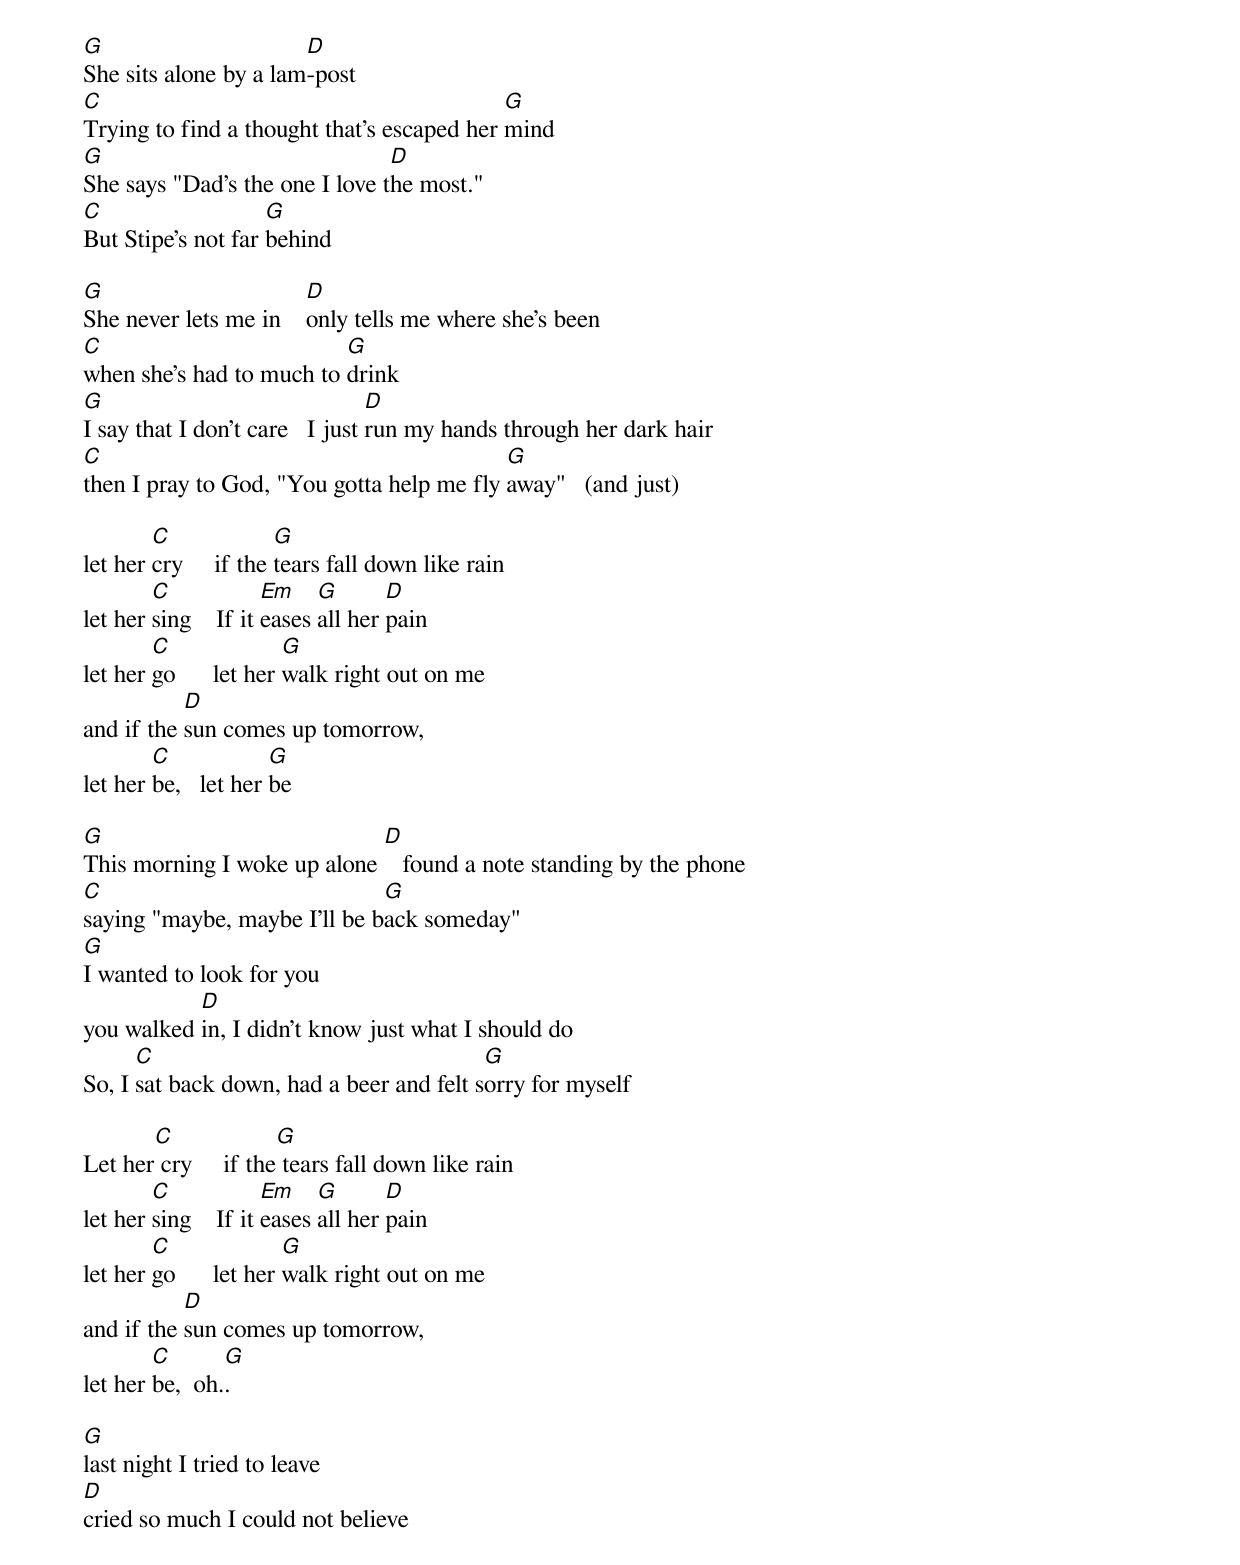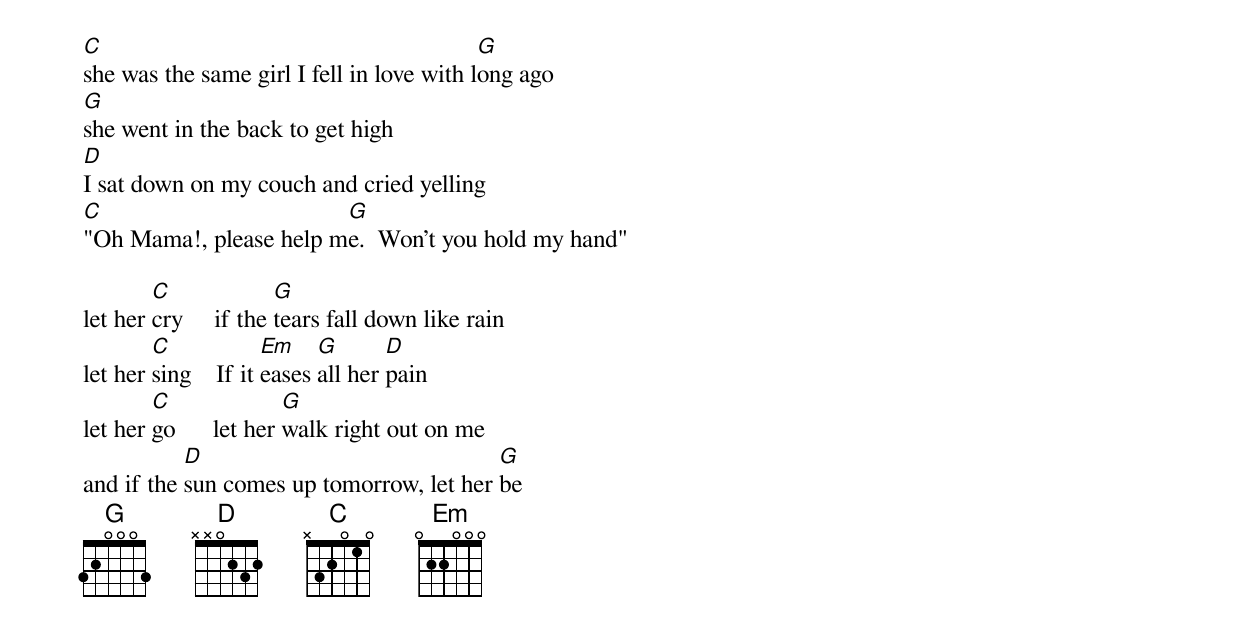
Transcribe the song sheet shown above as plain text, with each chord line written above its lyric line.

G                      D
She sits alone by a lam-post
C                                           G
Trying to find a thought that's escaped her mind
G                               D
She says "Dad's the one I love the most."
C                   G
But Stipe's not far behind

G                       D
She never lets me in    only tells me where she's been
C                         G
when she's had to much to drink
G                                D
I say that I don't care   I just run my hands through her dark hair
C                                          G
then I pray to God, "You gotta help me fly away"   (and just)

        C              G
let her cry     if the tears fall down like rain
        C             Em    G       D
let her sing    If it eases all her pain
        C               G
let her go      let her walk right out on me
           D
and if the sun comes up tomorrow,
        C             G
let her be,   let her be

G                            D
This morning I woke up alone    found a note standing by the phone
C                             G
saying "maybe, maybe I'll be back someday"
G
I wanted to look for you
           D
you walked in, I didn't know just what I should do
      C                                   G
So, I sat back down, had a beer and felt sorry for myself

       C              G
Let her cry     if the tears fall down like rain
        C             Em    G       D
let her sing    If it eases all her pain
        C               G
let her go      let her walk right out on me
           D
and if the sun comes up tomorrow,
        C       G
let her be,  oh..

G
last night I tried to leave
D
cried so much I could not believe
C                                          G
she was the same girl I fell in love with long ago
G
she went in the back to get high
D
I sat down on my couch and cried yelling
C                       G
"Oh Mama!, please help me.  Won't you hold my hand"

        C              G
let her cry     if the tears fall down like rain
        C             Em    G       D
let her sing    If it eases all her pain
        C               G
let her go      let her walk right out on me
           D                              G
and if the sun comes up tomorrow, let her be
